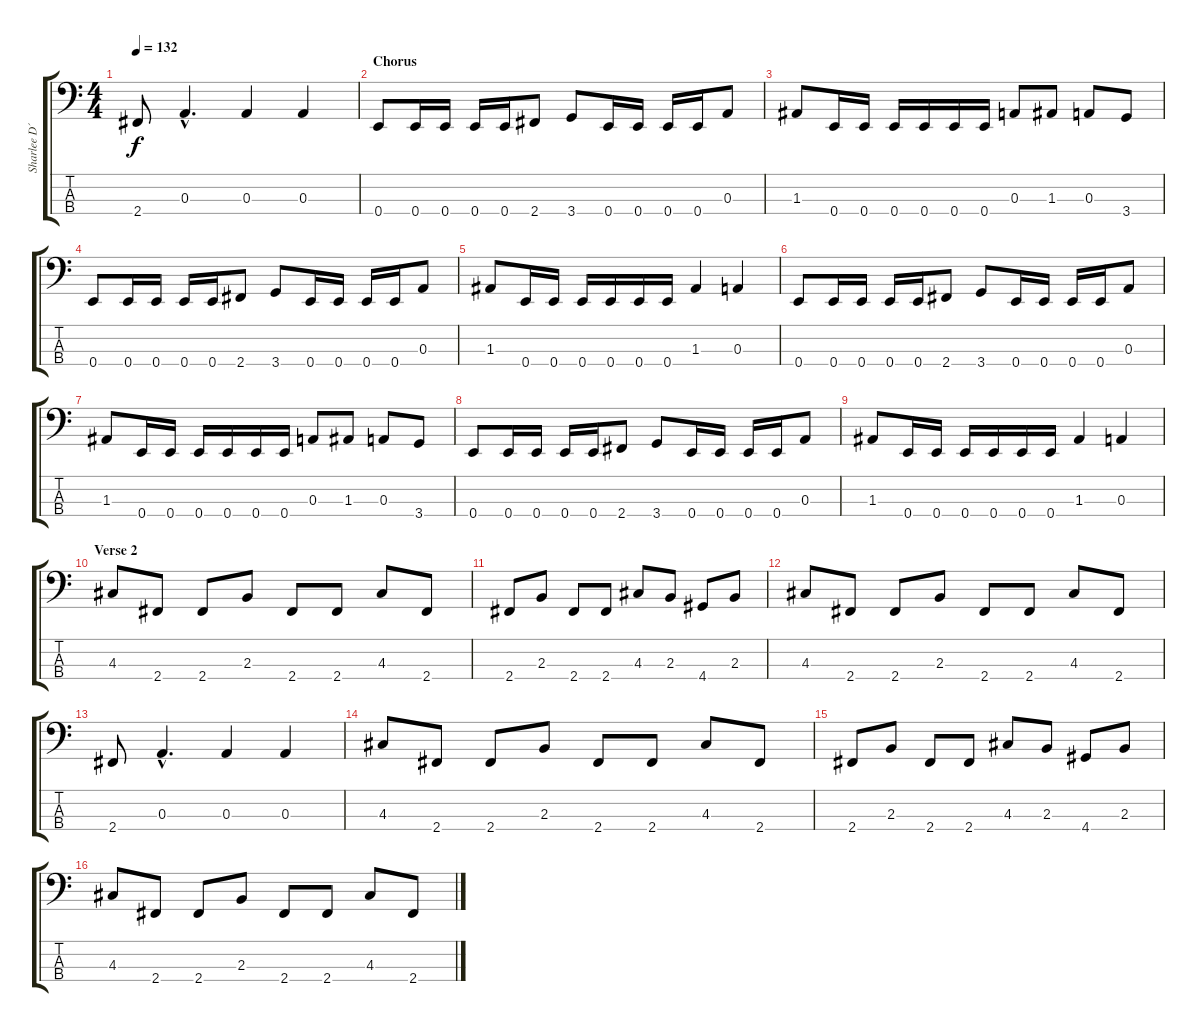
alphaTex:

\track ("Sharlee D´Angelo" "Sharlee D´") {instrument electricbasspick}
\staff {score tabs}
\tuning (G2 D2 A1 E1) {hide}
\ts (4 4)
\tempo 132
\clef f4
\ks c
2.4.8{dy f} 0.3{hac}.4{d} 0.3.4 0.3.4 |
\section ("" "Chorus")
0.4.8 0.4.16 0.4.16 0.4.16 0.4.16 2.4.8 3.4.8 0.4.16 0.4.16 0.4.16 0.4.16 0.3.8 |
1.3.8 0.4.16 0.4.16 0.4.16 0.4.16 0.4.16 0.4.16 0.3.8 1.3.8 0.3.8 3.4.8 |
0.4.8 0.4.16 0.4.16 0.4.16 0.4.16 2.4.8 3.4.8 0.4.16 0.4.16 0.4.16 0.4.16 0.3.8 |
1.3.8 0.4.16 0.4.16 0.4.16 0.4.16 0.4.16 0.4.16 1.3.4 0.3.4 |
0.4.8 0.4.16 0.4.16 0.4.16 0.4.16 2.4.8 3.4.8 0.4.16 0.4.16 0.4.16 0.4.16 0.3.8 |
1.3.8 0.4.16 0.4.16 0.4.16 0.4.16 0.4.16 0.4.16 0.3.8 1.3.8 0.3.8 3.4.8 |
0.4.8 0.4.16 0.4.16 0.4.16 0.4.16 2.4.8 3.4.8 0.4.16 0.4.16 0.4.16 0.4.16 0.3.8 |
1.3.8 0.4.16 0.4.16 0.4.16 0.4.16 0.4.16 0.4.16 1.3.4 0.3.4 |
\section ("" "Verse 2")
4.3.8 2.4.8 2.4.8 2.3.8 2.4.8 2.4.8 4.3.8 2.4.8 |
2.4.8 2.3.8 2.4.8 2.4.8 4.3.8 2.3.8 4.4.8 2.3.8 |
4.3.8 2.4.8 2.4.8 2.3.8 2.4.8 2.4.8 4.3.8 2.4.8 |
2.4.8 0.3{hac}.4{d} 0.3.4 0.3.4 |
4.3.8 2.4.8 2.4.8 2.3.8 2.4.8 2.4.8 4.3.8 2.4.8 |
2.4.8 2.3.8 2.4.8 2.4.8 4.3.8 2.3.8 4.4.8 2.3.8 |
4.3.8 2.4.8 2.4.8 2.3.8 2.4.8 2.4.8 4.3.8 2.4.8
